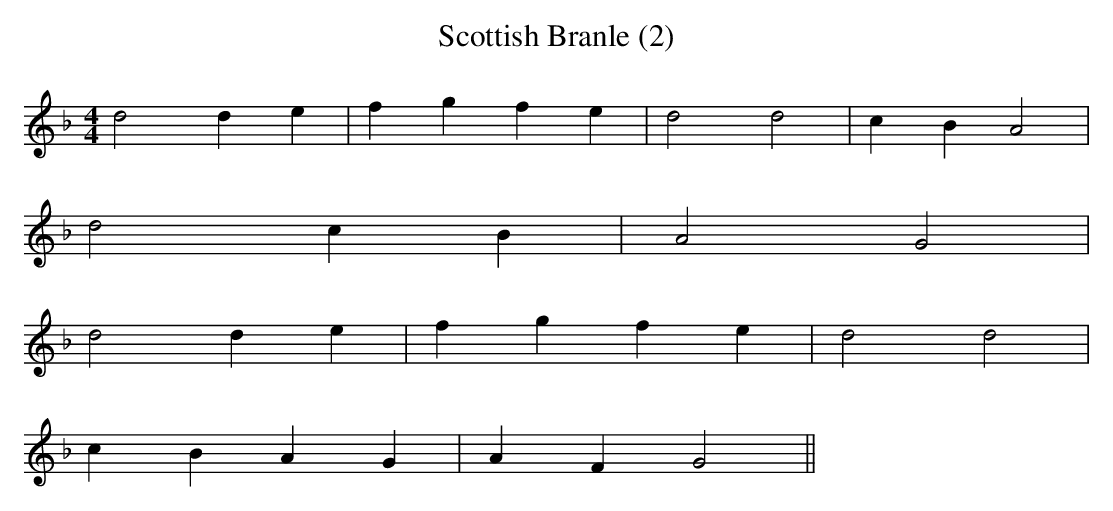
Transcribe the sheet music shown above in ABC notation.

X:1
T:Scottish Branle (2)
M:4/4
L:1/4
K:GDor
d2 de | fg fe | d2 d2 | cB A2 |
d2 cB | A2 G2 |
d2 de | fg fe | d2 d2 |
cB AG | AF G2 ||
